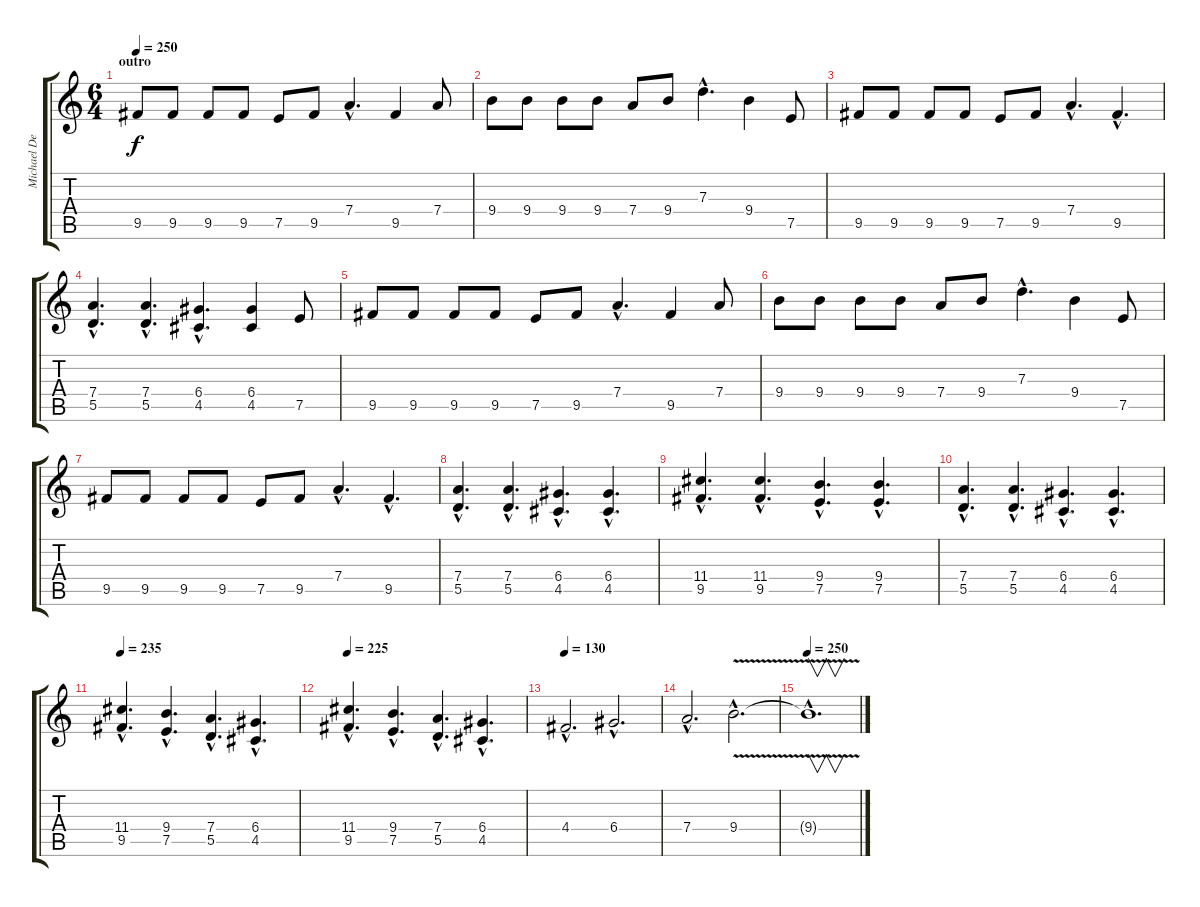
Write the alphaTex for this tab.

\track ("Michael Denner" "Michael De") {instrument distortionguitar}
\staff {score tabs}
\tuning (E4 B3 G3 D3 A2 E2) {hide}
\ts (6 4)
\section ("" "outro")
\tempo 250
\clef g2
\ks c
9.5.8{dy f} 9.5.8 9.5.8 9.5.8 7.5.8 9.5.8 7.4{hac}.4{d} 9.5.4 7.4.8 |
9.4.8 9.4.8 9.4.8 9.4.8 7.4.8 9.4.8 7.3{hac}.4{d} 9.4.4 7.5.8 |
9.5.8 9.5.8 9.5.8 9.5.8 7.5.8 9.5.8 7.4{hac}.4{d} 9.5{hac}.4{d} |
(7.4{hac} 5.5{hac}).4{d} (7.4{hac} 5.5{hac}).4{d} (6.4{hac} 4.5{hac}).4{d} (6.4 4.5).4 7.5.8 |
9.5.8 9.5.8 9.5.8 9.5.8 7.5.8 9.5.8 7.4{hac}.4{d} 9.5.4 7.4.8 |
9.4.8 9.4.8 9.4.8 9.4.8 7.4.8 9.4.8 7.3{hac}.4{d} 9.4.4 7.5.8 |
9.5.8 9.5.8 9.5.8 9.5.8 7.5.8 9.5.8 7.4{hac}.4{d} 9.5{hac}.4{d} |
(7.4{hac} 5.5{hac}).4{d} (7.4{hac} 5.5{hac}).4{d} (6.4{hac} 4.5{hac}).4{d} (6.4{hac} 4.5{hac}).4{d} |
(11.4{hac} 9.5{hac}).4{d} (11.4{hac} 9.5{hac}).4{d} (9.4{hac} 7.5{hac}).4{d} (9.4{hac} 7.5{hac}).4{d} |
(7.4{hac} 5.5{hac}).4{d} (7.4{hac} 5.5{hac}).4{d} (6.4{hac} 4.5{hac}).4{d} (6.4{hac} 4.5{hac}).4{d} |
\tempo 235
(11.4{hac} 9.5{hac}).4{d} (9.4{hac} 7.5{hac}).4{d} (7.4{hac} 5.5{hac}).4{d} (6.4{hac} 4.5{hac}).4{d} |
\tempo 225
(11.4{hac} 9.5{hac}).4{d} (9.4{hac} 7.5{hac}).4{d} (7.4{hac} 5.5{hac}).4{d} (6.4{hac} 4.5{hac}).4{d} |
\tempo 160
\tempo 130
4.4{hac}.2{d} 6.4{hac}.2{d} |
7.4{hac}.2{d} 9.4{v hac}.2{d} |
\tempo 250
9.4{hac t}.1{v d}
